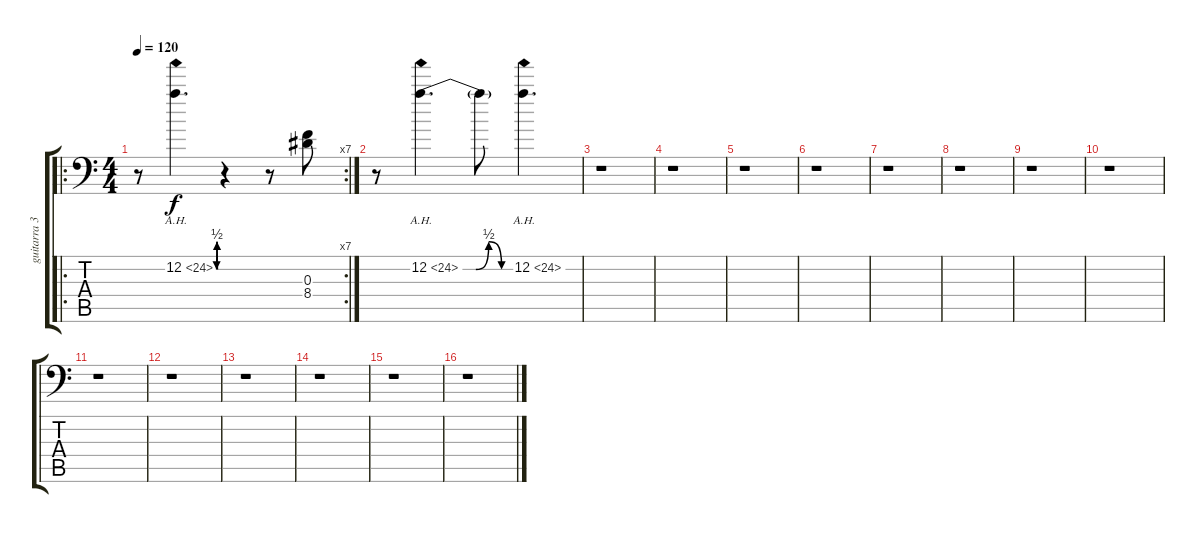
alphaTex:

\track ("guitarra 3" "guitarra 3") {instrument distortionguitar}
\staff {score tabs}
\tuning (D4 A3 F3 G2 D2 A1) {hide}
\ro
\rc 7
\ts (4 4)
\tempo 120
\clef f4
\ks c
r.8{dy f} 12.2{be (custom 0 0 15 0 30 2 45 0 60 0) ah 12}.4{d} r.4 r.8 (0.3 8.4).8 |
r.8 12.2{be (custom 0 0 15 0 30 2 45 0 60 0) ah 12}.4{d} 12.2{t}.8 12.2{ah 12}.4{d} |
r.1 |
r.1 |
r.1 |
r.1 |
r.1 |
r.1 |
r.1 |
r.1 |
r.1 |
r.1 |
r.1 |
r.1 |
r.1 |
r.1
